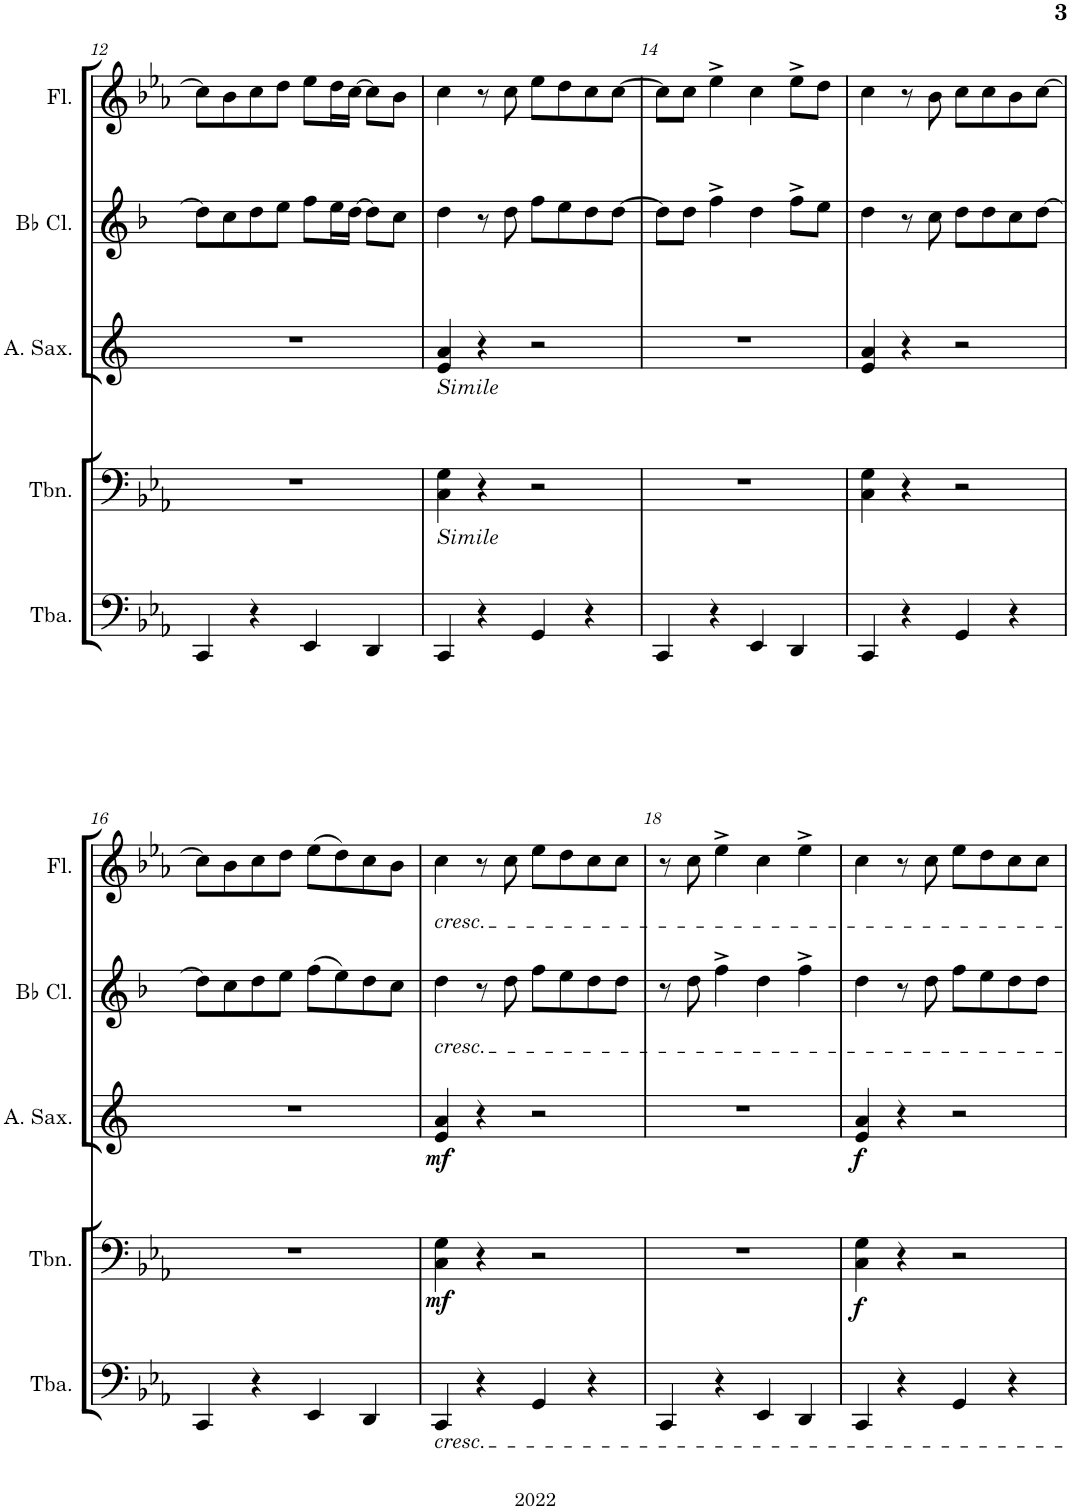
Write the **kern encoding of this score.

**kern	**kern	**dynam	**kern	**dynam	**kern	**kern
*part5	*part4	*part4	*part3	*part3	*part2	*part1
*staff5	*staff4	*staff4	*staff3	*staff3	*staff2	*staff1
*I"Tuba	*I"Trombone	*	*I"Alto Saxophone	*	*I"Bb Clarinet	*I"Flute
*I'Tba.	*I'Tbn.	*	*I'A. Sax.	*	*I'Bb Cl.	*I'Fl.
!!LO:PB:g=z
*clefF4	*clefF4	*	*clefG2	*	*clefG2	*clefG2
*	*	*	*Trd5c9	*	*Trd1c2	*
*k[b-e-a-]	*k[b-e-a-]	*	*k[]	*	*k[b-]	*k[b-e-a-]
*M4/4	*M4/4	*	*M4/4	*	*M4/4	*M4/4
=12	=12	=12	=12	=12	=12	=12
4CC/	1r	.	1r	.	8dd\L]	8cc\L]
.	.	.	.	.	8cc\	8b-\
4r	.	.	.	.	8dd\	8cc\
.	.	.	.	.	8ee\J	8dd\J
4EE-/	.	.	.	.	8ff\L	8ee-\L
.	.	.	.	.	16ee\L	16dd\L
.	.	.	.	.	[16dd\JJ	[16cc\JJ
4DD/	.	.	.	.	8dd\L]	8cc\L]
.	.	.	.	.	8cc\J	8b-\J
=13	=13	=13	=13	=13	=13	=13
!	!	!	!LO:TX:b:i:t=Simile	!	!	!
!	!LO:TX:b:i:t=Simile	!	!	!	!	!
4CC/	4C\ 4G\	.	4e/ 4a/	.	4dd\	4cc\
4r	4r	.	4r	.	8r	8r
.	.	.	.	.	8dd\	8cc\
4GG/	2r	.	2r	.	8ff\L	8ee-\L
.	.	.	.	.	8ee\	8dd\
4r	.	.	.	.	8dd\	8cc\
.	.	.	.	.	[8dd\J	[8cc\J
=14	=14	=14	=14	=14	=14	=14
4CC/	1r	.	1r	.	8dd\L]	8cc\L]
.	.	.	.	.	8dd\J	8cc\J
4r	.	.	.	.	4ff^\	4ee-^\
4EE-/	.	.	.	.	4dd\	4cc\
4DD/	.	.	.	.	8ff^\L	8ee-^\L
.	.	.	.	.	8ee\J	8dd\J
=15	=15	=15	=15	=15	=15	=15
4CC/	4C\ 4G\	.	4e/ 4a/	.	4dd\	4cc\
4r	4r	.	4r	.	8r	8r
.	.	.	.	.	8cc\	8b-\
4GG/	2r	.	2r	.	8dd\L	8cc\L
.	.	.	.	.	8dd\	8cc\
4r	.	.	.	.	8cc\	8b-\
.	.	.	.	.	[8dd\J	[8cc\J
!!LO:LB:g=z
=16	=16	=16	=16	=16	=16	=16
4CC/	1r	.	1r	.	8dd\L]	8cc\L]
.	.	.	.	.	8cc\	8b-\
4r	.	.	.	.	8dd\	8cc\
.	.	.	.	.	8ee\J	8dd\J
4EE-/	.	.	.	.	(8ff\L	(8ee-\L
.	.	.	.	.	8ee\)	8dd\)
4DD/	.	.	.	.	8dd\	8cc\
.	.	.	.	.	8cc\J	8b-\J
=17	=17	=17	=17	=17	=17	=17
!	!	!	!	!	!	!LO:TX:b:i:t=cresc.
!	!	!	!	!	!LO:TX:b:i:t=cresc.	!
!LO:TX:b:i:t=cresc.	!	!	!	!	!	!
!	!	!LO:DY:b	!	!LO:DY:b	!	!
4CC/	4C\ 4G\	mf	4e/ 4a/	mf	4dd\	4cc\
4r	4r	.	4r	.	8r	8r
.	.	.	.	.	8dd\	8cc\
4GG/	2r	.	2r	.	8ff\L	8ee-\L
.	.	.	.	.	8ee\	8dd\
4r	.	.	.	.	8dd\	8cc\
.	.	.	.	.	8dd\J	8cc\J
=18	=18	=18	=18	=18	=18	=18
4CC/	1r	.	1r	.	8r	8r
.	.	.	.	.	8dd\	8cc\
4r	.	.	.	.	4ff^\	4ee-^\
4EE-/	.	.	.	.	4dd\	4cc\
4DD/	.	.	.	.	4ff^\	4ee-^\
=19	=19	=19	=19	=19	=19	=19
!	!	!LO:DY:b	!	!LO:DY:b	!	!
4CC/	4C\ 4G\	f	4e/ 4a/	f	4dd\	4cc\
4r	4r	.	4r	.	8r	8r
.	.	.	.	.	8dd\	8cc\
4GG/	2r	.	2r	.	8ff\L	8ee-\L
.	.	.	.	.	8ee\	8dd\
4r	.	.	.	.	8dd\	8cc\
.	.	.	.	.	8dd\J	8cc\J
=	=	=	=	=	=	=
*-	*-	*-	*-	*-	*-	*-
